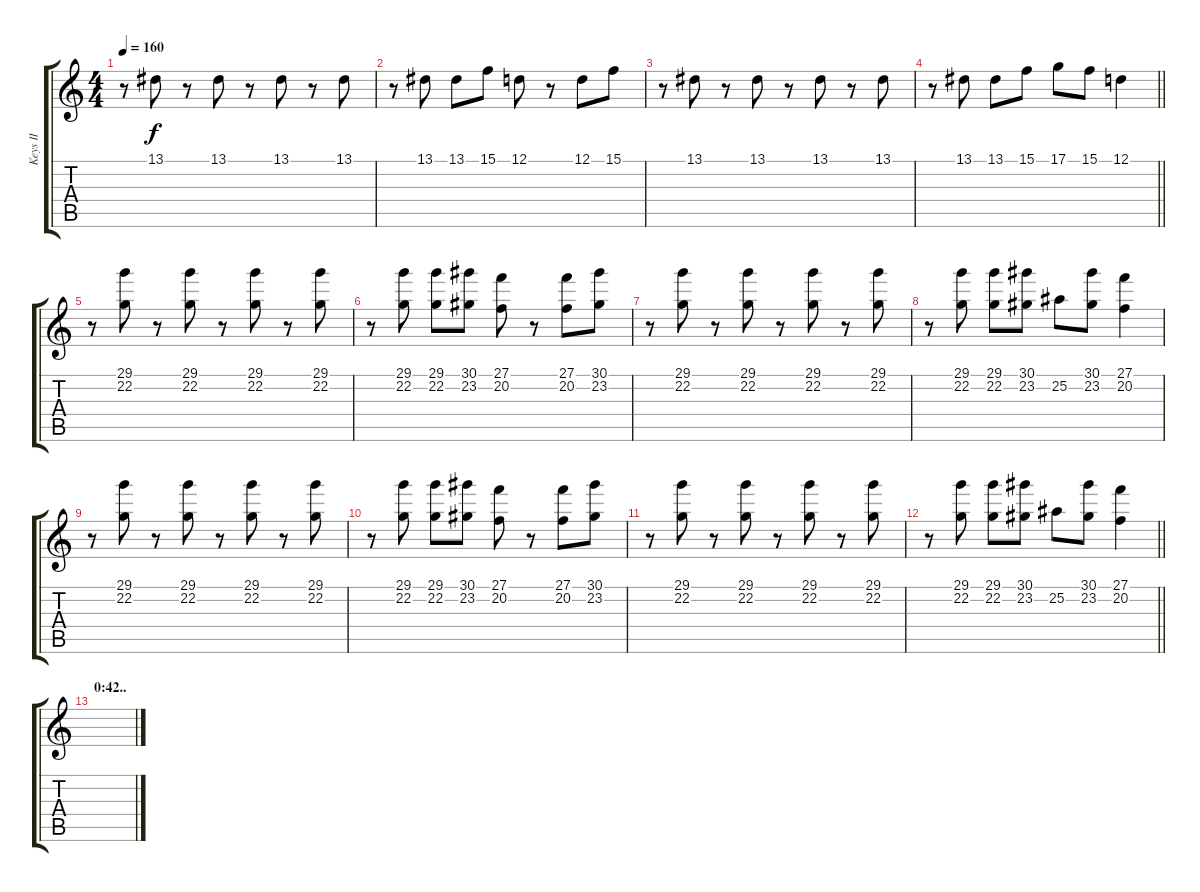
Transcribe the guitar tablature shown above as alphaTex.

\track ("Keys II" "Keys II") {instrument lead2sawtooth}
\staff {score tabs}
\tuning (D4 A3 F3 C3 G2 C2) {hide}
\ts (4 4)
\tempo 160
\clef g2
\ks c
r.8{dy f} 13.1.8 r.8 13.1.8 r.8 13.1.8 r.8 13.1.8 |
r.8 13.1.8 13.1.8 15.1.8 12.1.8 r.8 12.1.8 15.1.8 |
r.8 13.1.8 r.8 13.1.8 r.8 13.1.8 r.8 13.1.8 |
\barLineRight lightlight
r.8 13.1.8 13.1.8 15.1.8 17.1.8 15.1.8 12.1.4 |
\section ("" "")
r.8{volume 7} (29.1 22.2).8 r.8 (29.1 22.2).8 r.8 (29.1 22.2).8 r.8 (29.1 22.2).8 |
r.8 (29.1 22.2).8 (29.1 22.2).8 (30.1 23.2).8 (27.1 20.2).8 r.8 (27.1 20.2).8 (30.1 23.2).8 |
r.8 (29.1 22.2).8 r.8 (29.1 22.2).8 r.8 (29.1 22.2).8 r.8 (29.1 22.2).8 |
r.8 (29.1 22.2).8 (29.1 22.2).8 (30.1 23.2).8 25.2.8 (30.1 23.2).8 (27.1 20.2).4 |
r.8 (29.1 22.2).8 r.8 (29.1 22.2).8 r.8 (29.1 22.2).8 r.8 (29.1 22.2).8 |
r.8 (29.1 22.2).8 (29.1 22.2).8 (30.1 23.2).8 (27.1 20.2).8 r.8 (27.1 20.2).8 (30.1 23.2).8 |
r.8 (29.1 22.2).8 r.8 (29.1 22.2).8 r.8 (29.1 22.2).8 r.8 (29.1 22.2).8 |
\barLineRight lightlight
r.8 (29.1 22.2).8 (29.1 22.2).8 (30.1 23.2).8 25.2.8 (30.1 23.2).8 (27.1 20.2).4 |
\section ("" "0:42..")
